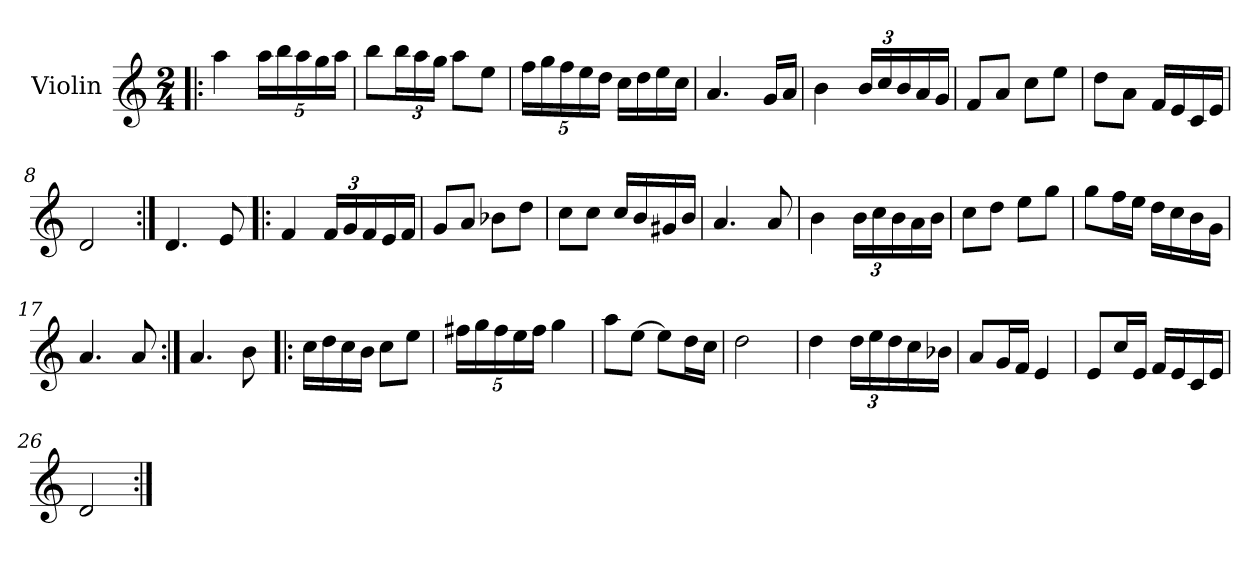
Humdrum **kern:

**kern
*part1
*staff1
*I"Violin
*I'Vln.
*clefG2
*k[]
*M2/4
=1!|:
4aa\
*Xbrackettup
20aa\LL
20bb\
20aa\
20gg\
20aa\JJ
=2
8bb\L
24bb\L
24aa\
24gg\JJ
8aa\L
8ee\J
=3
20ff\LL
20gg\
20ff\
20ee\
20dd\JJ
16cc\LL
16dd\
16ee\
16cc\JJ
=4
4.a/
16g/LL
16a/JJ
!!LO:LB:g=z
=5
4b\
24b/LL
24cc/
24b/
16a/
16g/JJ
=6
8f/L
8a/J
8cc\L
8ee\J
=7
8dd\L
8a\J
16f/LL
16e/
16c/
16e/JJ
=8
2d/
=9:|!
4.d/
8e/
!!LO:LB:g=z
=10!|:
4f/
24f/LL
24g/
24f/
16e/
16f/JJ
=11
8g/L
8a/J
8b-X\L
8dd\J
=12
8cc\L
8cc\J
16cc/LL
16b/
16g#X/
16b/JJ
=13
4.a/
8a/
!!LO:LB:g=z
=14
4b\
24b\LL
24cc\
24b\
16a\
16b\JJ
=15
8cc\L
8dd\J
8ee\L
8gg\J
=16
8gg\L
16ff\L
16ee\JJ
16dd\LL
16cc\
16b\
16g\JJ
=17
4.a/
8a/
=18:|!
4.a/
8b\
!!LO:LB:g=z
=19!|:
16cc\LL
16dd\
16cc\
16b\JJ
8cc\L
8ee\J
=20
20ff#X\LL
20gg\
20ff#\
20ee\
20ff#\JJ
4gg\
=21
8aa\L
[8ee\J
8ee\L]
16dd\L
16cc\JJ
=22
2dd\
!!LO:LB:g=z
=23
4dd\
24dd\LL
24ee\
24dd\
16cc\
16b-X\JJ
=24
8a/L
16g/L
16f/JJ
4e/
=25
8e/L
16cc/L
16e/JJ
16f/LL
16e/
16c/
16e/JJ
=26
2d/
=:|!
*-
